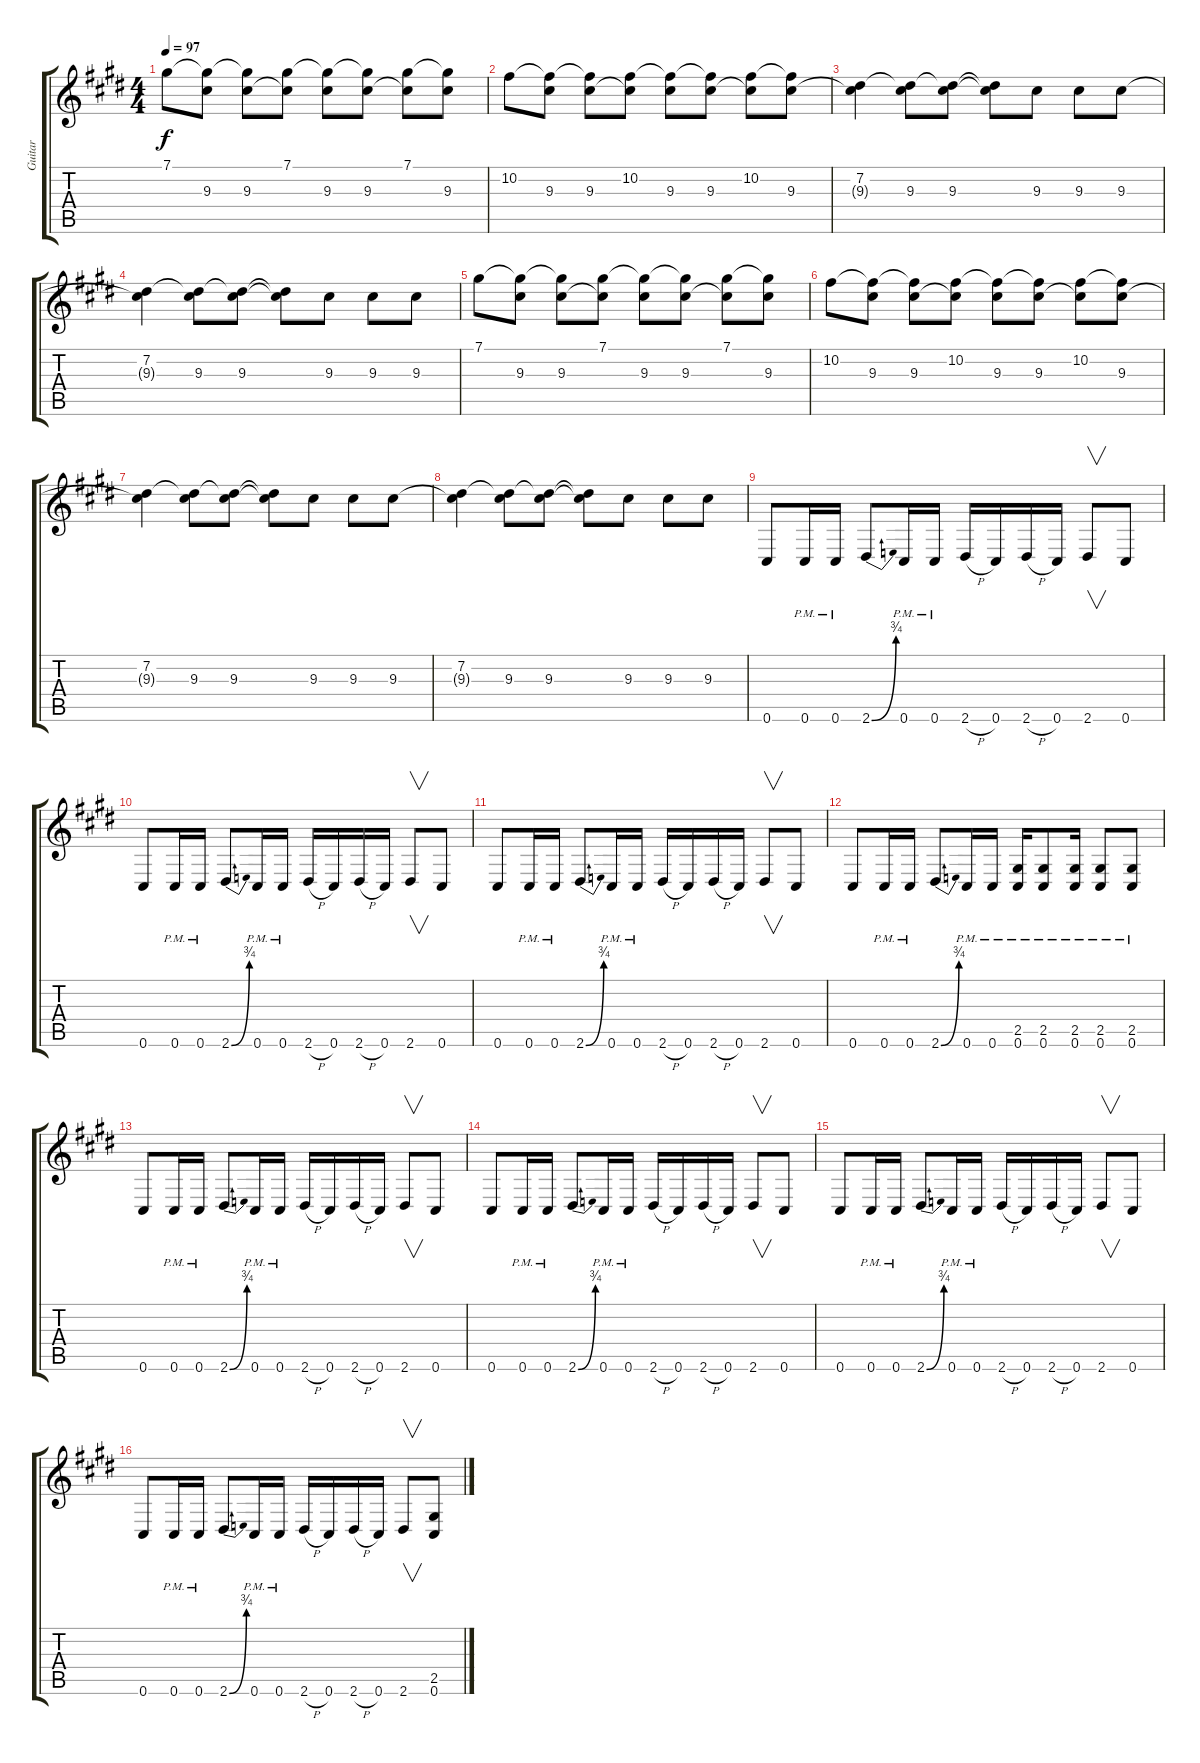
\track ("Guitar" "Guitar") {instrument distortionguitar}
\staff {score tabs}
\tuning (Db4 Ab3 E3 B2 Gb2 Db2) {hide}
\ts (4 4)
\tempo 97
\clef g2
\ks e
7.1.8{dy f} (7.1{t} 9.3).8 (7.1{t} 9.3).8 (7.1 9.3{t}).8 (7.1{t} 9.3).8 (7.1{t} 9.3).8 (7.1 9.3{t}).8 (7.1{t} 9.3).8 |
10.2.8 (10.2{t} 9.3).8 (10.2{t} 9.3).8 (10.2 9.3{t}).8 (10.2{t} 9.3).8 (10.2{t} 9.3).8 (10.2 9.3{t}).8 (10.2{t} 9.3).8 |
(7.2 9.3{t}).4 (7.2{t} 9.3).8 (7.2{t} 9.3).8 (7.2{t} 9.3{t}).8 9.3.8 9.3.8 9.3.8 |
(7.2 9.3{t}).4 (7.2{t} 9.3).8 (7.2{t} 9.3).8 (7.2{t} 9.3{t}).8 9.3.8 9.3.8 9.3.8 |
7.1.8 (7.1{t} 9.3).8 (7.1{t} 9.3).8 (7.1 9.3{t}).8 (7.1{t} 9.3).8 (7.1{t} 9.3).8 (7.1 9.3{t}).8 (7.1{t} 9.3).8 |
10.2.8 (10.2{t} 9.3).8 (10.2{t} 9.3).8 (10.2 9.3{t}).8 (10.2{t} 9.3).8 (10.2{t} 9.3).8 (10.2 9.3{t}).8 (10.2{t} 9.3).8 |
(7.2 9.3{t}).4 (7.2{t} 9.3).8 (7.2{t} 9.3).8 (7.2{t} 9.3{t}).8 9.3.8 9.3.8 9.3.8 |
(7.2 9.3{t}).4 (7.2{t} 9.3).8 (7.2{t} 9.3).8 (7.2{t} 9.3{t}).8 9.3.8 9.3.8 9.3.8 |
0.6.8 0.6{pm}.16 0.6{pm}.16 2.6{be (bend 0 0 60 3)}.8 0.6{pm}.16 0.6{pm}.16 2.6{h}.16 0.6.16 2.6{h}.16 0.6.16 2.6.8{v} 0.6.8 |
0.6.8 0.6{pm}.16 0.6{pm}.16 2.6{be (bend 0 0 60 3)}.8 0.6{pm}.16 0.6{pm}.16 2.6{h}.16 0.6.16 2.6{h}.16 0.6.16 2.6.8{v} 0.6.8 |
0.6.8 0.6{pm}.16 0.6{pm}.16 2.6{be (bend 0 0 60 3)}.8 0.6{pm}.16 0.6{pm}.16 2.6{h}.16 0.6.16 2.6{h}.16 0.6.16 2.6.8{v} 0.6.8 |
0.6.8 0.6{pm}.16 0.6{pm}.16 2.6{be (bend 0 0 60 3)}.8 0.6{pm}.16 0.6{pm}.16 (2.5{pm} 0.6{pm}).16 (2.5{pm} 0.6{pm}).8 (2.5{pm} 0.6{pm}).16 (2.5{pm} 0.6{pm}).8 (2.5{pm} 0.6{pm}).8 |
0.6.8 0.6{pm}.16 0.6{pm}.16 2.6{be (bend 0 0 60 3)}.8 0.6{pm}.16 0.6{pm}.16 2.6{h}.16 0.6.16 2.6{h}.16 0.6.16 2.6.8{v} 0.6.8 |
0.6.8 0.6{pm}.16 0.6{pm}.16 2.6{be (bend 0 0 60 3)}.8 0.6{pm}.16 0.6{pm}.16 2.6{h}.16 0.6.16 2.6{h}.16 0.6.16 2.6.8{v} 0.6.8 |
0.6.8 0.6{pm}.16 0.6{pm}.16 2.6{be (bend 0 0 60 3)}.8 0.6{pm}.16 0.6{pm}.16 2.6{h}.16 0.6.16 2.6{h}.16 0.6.16 2.6.8{v} 0.6.8 |
0.6.8 0.6{pm}.16 0.6{pm}.16 2.6{be (bend 0 0 60 3)}.8 0.6{pm}.16 0.6{pm}.16 2.6{h}.16 0.6.16 2.6{h}.16 0.6.16 2.6.8{v} (2.5 0.6).8
